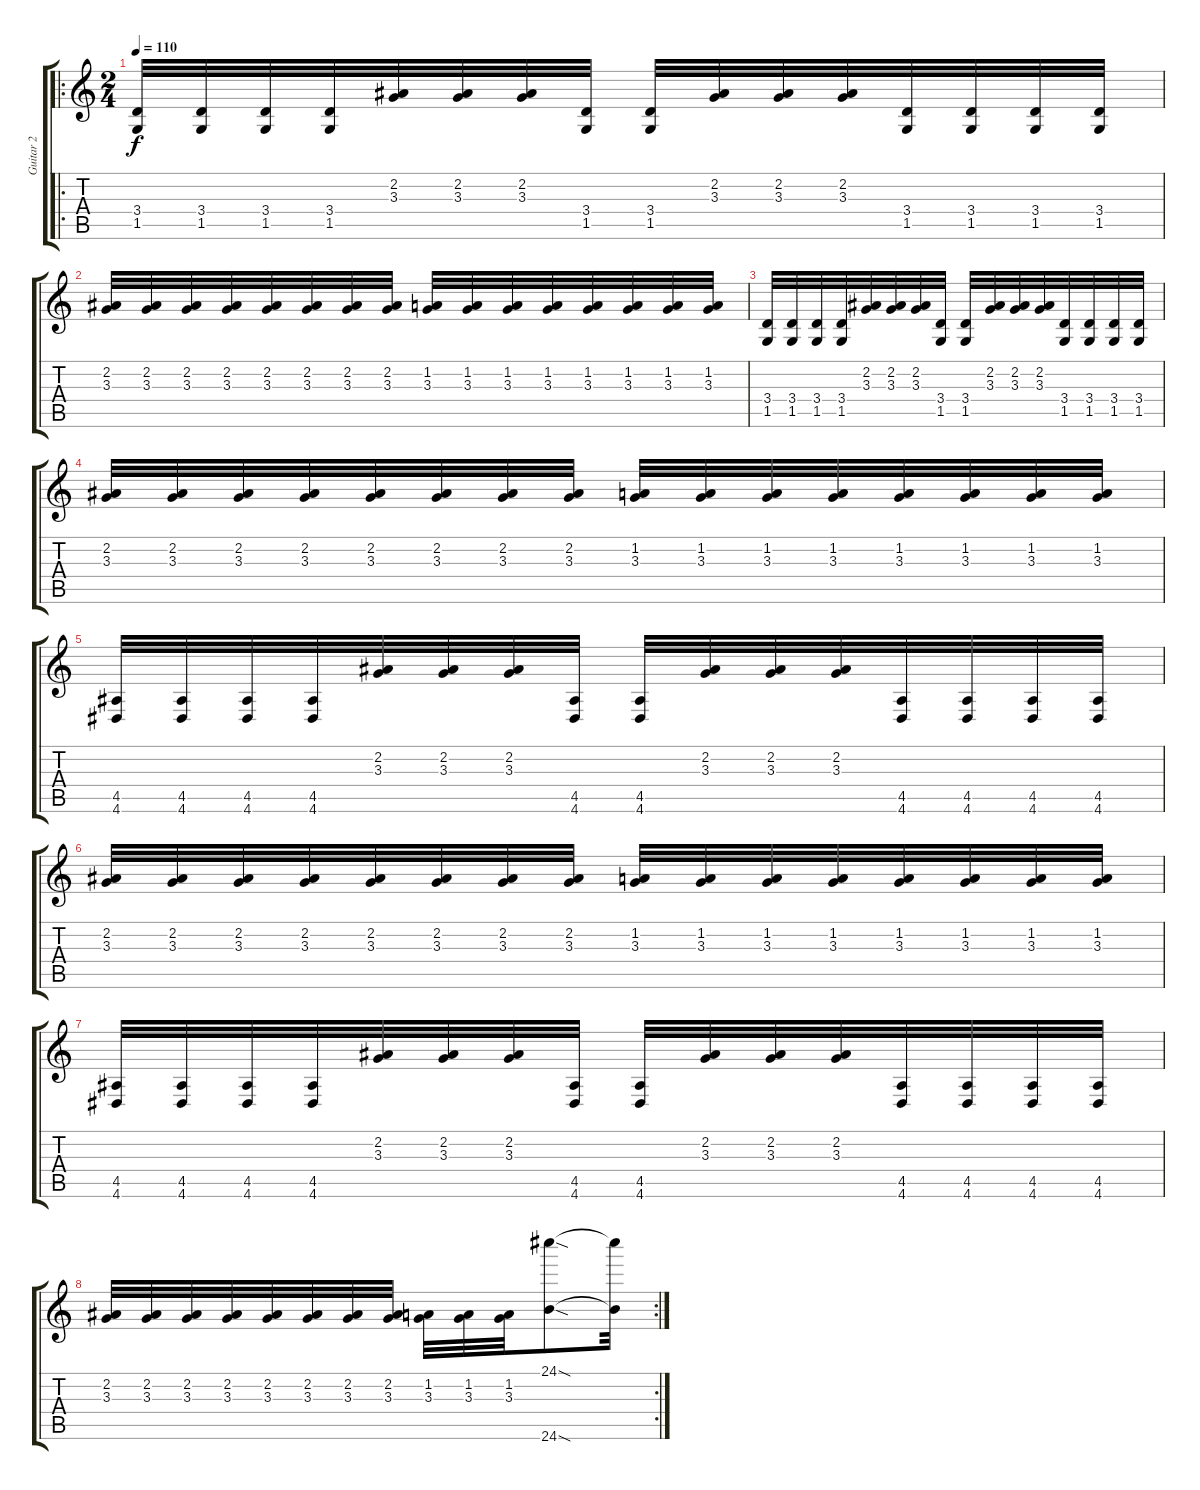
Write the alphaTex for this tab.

\track ("Guitar 2" "Guitar 2") {instrument overdrivenguitar}
\staff {score tabs}
\tuning (Db4 Ab3 E3 B2 Gb2 B1) {hide}
\ro
\ts (2 4)
\tempo 110
\clef g2
\ks c
(3.4 1.5).32{dy f instrument overdrivenguitar} (3.4 1.5).32 (3.4 1.5).32 (3.4 1.5).32 (2.2 3.3).32 (2.2 3.3).32 (2.2 3.3).32 (3.4 1.5).32 (3.4 1.5).32 (2.2 3.3).32 (2.2 3.3).32 (2.2 3.3).32 (3.4 1.5).32 (3.4 1.5).32 (3.4 1.5).32 (3.4 1.5).32 |
(2.2 3.3).32 (2.2 3.3).32 (2.2 3.3).32 (2.2 3.3).32 (2.2 3.3).32 (2.2 3.3).32 (2.2 3.3).32 (2.2 3.3).32 (1.2 3.3).32 (1.2 3.3).32 (1.2 3.3).32 (1.2 3.3).32 (1.2 3.3).32 (1.2 3.3).32 (1.2 3.3).32 (1.2 3.3).32 |
(3.4 1.5).32 (3.4 1.5).32 (3.4 1.5).32 (3.4 1.5).32 (2.2 3.3).32 (2.2 3.3).32 (2.2 3.3).32 (3.4 1.5).32 (3.4 1.5).32 (2.2 3.3).32 (2.2 3.3).32 (2.2 3.3).32 (3.4 1.5).32 (3.4 1.5).32 (3.4 1.5).32 (3.4 1.5).32 |
(2.2 3.3).32 (2.2 3.3).32 (2.2 3.3).32 (2.2 3.3).32 (2.2 3.3).32 (2.2 3.3).32 (2.2 3.3).32 (2.2 3.3).32 (1.2 3.3).32 (1.2 3.3).32 (1.2 3.3).32 (1.2 3.3).32 (1.2 3.3).32 (1.2 3.3).32 (1.2 3.3).32 (1.2 3.3).32 |
(4.5 4.6).32 (4.5 4.6).32 (4.5 4.6).32 (4.5 4.6).32 (2.2 3.3).32 (2.2 3.3).32 (2.2 3.3).32 (4.5 4.6).32 (4.5 4.6).32 (2.2 3.3).32 (2.2 3.3).32 (2.2 3.3).32 (4.5 4.6).32 (4.5 4.6).32 (4.5 4.6).32 (4.5 4.6).32 |
(2.2 3.3).32 (2.2 3.3).32 (2.2 3.3).32 (2.2 3.3).32 (2.2 3.3).32 (2.2 3.3).32 (2.2 3.3).32 (2.2 3.3).32 (1.2 3.3).32 (1.2 3.3).32 (1.2 3.3).32 (1.2 3.3).32 (1.2 3.3).32 (1.2 3.3).32 (1.2 3.3).32 (1.2 3.3).32 |
(4.5 4.6).32 (4.5 4.6).32 (4.5 4.6).32 (4.5 4.6).32 (2.2 3.3).32 (2.2 3.3).32 (2.2 3.3).32 (4.5 4.6).32 (4.5 4.6).32 (2.2 3.3).32 (2.2 3.3).32 (2.2 3.3).32 (4.5 4.6).32 (4.5 4.6).32 (4.5 4.6).32 (4.5 4.6).32 |
\rc 2
(2.2 3.3).32 (2.2 3.3).32 (2.2 3.3).32 (2.2 3.3).32 (2.2 3.3).32 (2.2 3.3).32 (2.2 3.3).32 (2.2 3.3).32 (1.2 3.3).32 (1.2 3.3).32 (1.2 3.3).32 (24.1{sod} 24.6{sod}).8 (24.1{t} 24.6{t}).32
